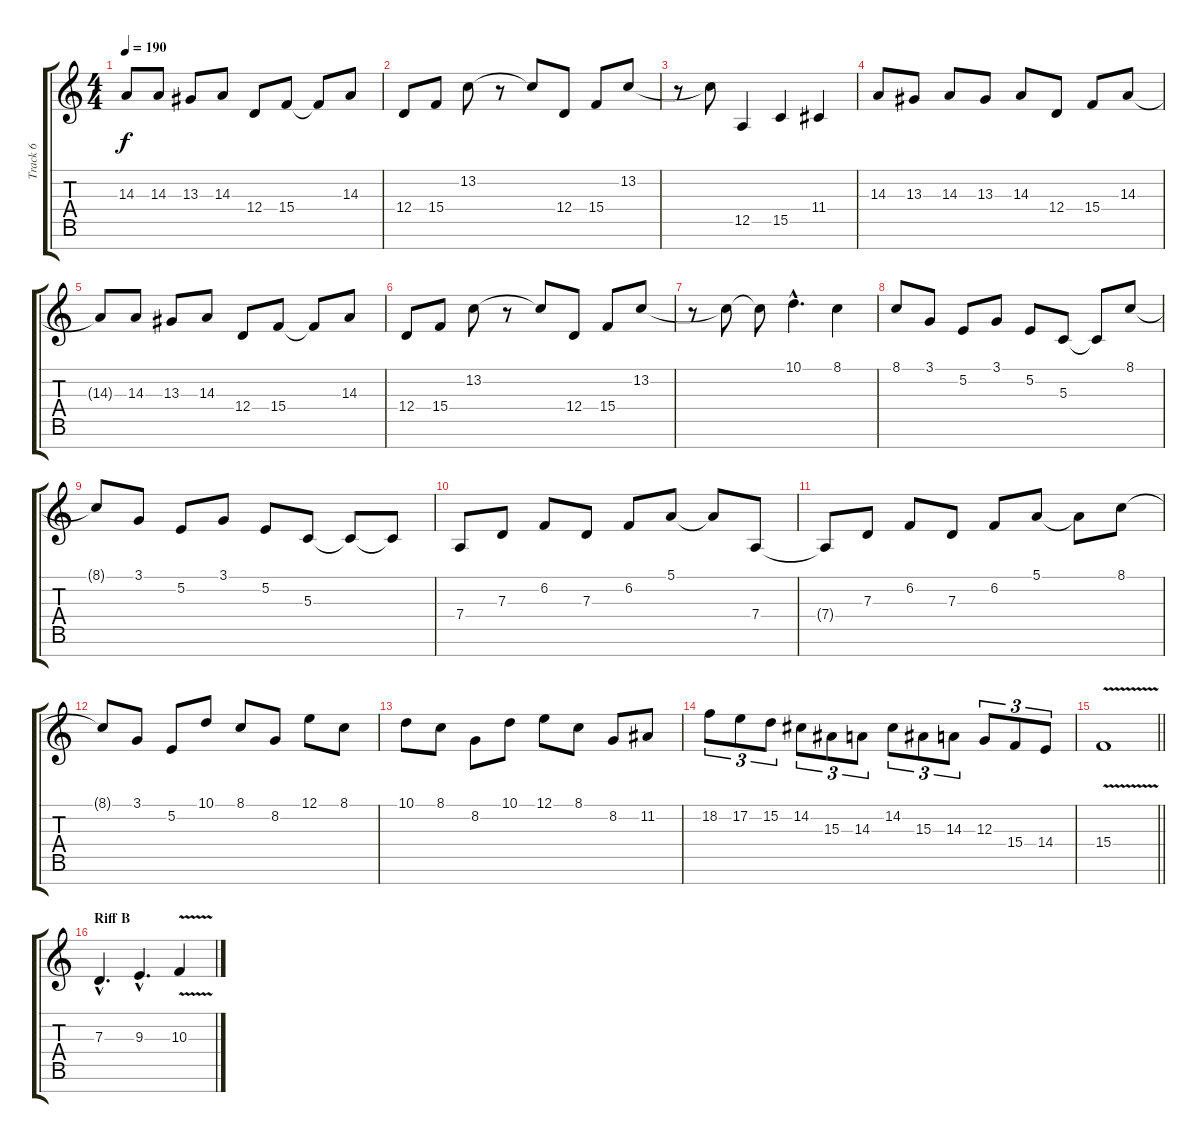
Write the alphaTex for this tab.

\track ("Track 6" "Track 6") {instrument churchorgan}
\staff {score tabs}
\tuning (E4 B3 G3 D3 A2 E2 B1) {hide}
\ts (4 4)
\tempo 190
\clef g2
\ks c
14.3{t}.8{dy f} 14.3.8 13.3.8 14.3.8 12.4.8 15.4.8 15.4{t}.8 14.3.8 |
12.4.8 15.4.8 13.2.8 r.8 13.2{t}.8 12.4.8 15.4.8 13.2.8 |
r.8 13.2{t}.8 12.5.4 15.5.4 11.4.4 |
14.3.8 13.3.8 14.3.8 13.3.8 14.3.8 12.4.8 15.4.8 14.3.8 |
14.3{t}.8 14.3.8 13.3.8 14.3.8 12.4.8 15.4.8 15.4{t}.8 14.3.8 |
12.4.8 15.4.8 13.2.8 r.8 13.2{t}.8 12.4.8 15.4.8 13.2.8 |
r.8 13.2{t}.8 13.2{t}.8 10.1{hac}.4{d} 8.1.4 |
8.1.8 3.1.8 5.2.8 3.1.8 5.2.8 5.3.8 5.3{t}.8 8.1.8 |
8.1{t}.8 3.1.8 5.2.8 3.1.8 5.2.8 5.3.8 5.3{t}.8 5.3{t}.8 |
7.4.8 7.3.8 6.2.8 7.3.8 6.2.8 5.1.8 5.1{t}.8 7.4.8 |
7.4{t}.8 7.3.8 6.2.8 7.3.8 6.2.8 5.1.8 5.1{t}.8 8.1.8 |
8.1{t}.8 3.1.8 5.2.8 10.1.8 8.1.8 8.2.8 12.1.8 8.1.8 |
10.1.8 8.1.8 8.2.8 10.1.8 12.1.8 8.1.8 8.2.8 11.2.8 |
18.2.8{tu (3 2)} 17.2.8{tu (3 2)} 15.2.8{tu (3 2)} 14.2.8{tu (3 2)} 15.3.8{tu (3 2)} 14.3.8{tu (3 2)} 14.2.8{tu (3 2)} 15.3.8{tu (3 2)} 14.3.8{tu (3 2)} 12.3.8{tu (3 2)} 15.4.8{tu (3 2)} 14.4.8{tu (3 2)} |
\barLineRight lightlight
15.4{v}.1 |
\section ("" "Riff B")
7.3{hac}.4{d} 9.3{hac}.4{d} 10.3{v}.4
